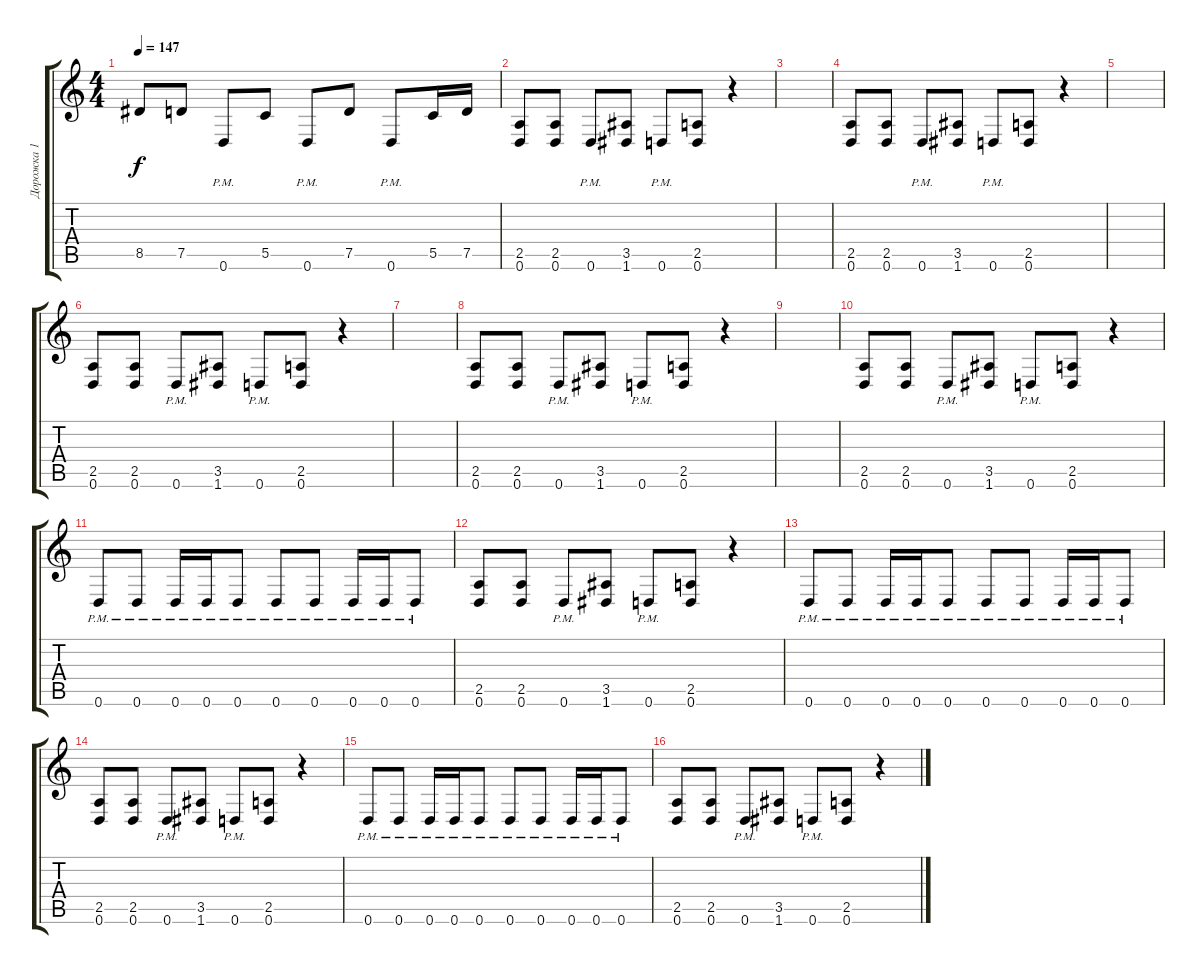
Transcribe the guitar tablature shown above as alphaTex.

\track ("Дорожка 1" "Дорожка 1") {instrument distortionguitar}
\staff {score tabs}
\tuning (D4 A3 F3 C3 G2 D2) {hide}
\ts (4 4)
\tempo 147
\clef g2
\ks c
8.5.8{dy f} 7.5.8 0.6{pm}.8 5.5.8 0.6{pm}.8 7.5.8 0.6{pm}.8 5.5.16 7.5.16 |
(2.5 0.6).8 (2.5 0.6).8 0.6{pm}.8 (3.5 1.6).8 0.6{pm}.8 (2.5 0.6).8 r.4 |
|
(2.5 0.6).8 (2.5 0.6).8 0.6{pm}.8 (3.5 1.6).8 0.6{pm}.8 (2.5 0.6).8 r.4 |
|
(2.5 0.6).8 (2.5 0.6).8 0.6{pm}.8 (3.5 1.6).8 0.6{pm}.8 (2.5 0.6).8 r.4 |
|
(2.5 0.6).8 (2.5 0.6).8 0.6{pm}.8 (3.5 1.6).8 0.6{pm}.8 (2.5 0.6).8 r.4 |
|
(2.5 0.6).8 (2.5 0.6).8 0.6{pm}.8 (3.5 1.6).8 0.6{pm}.8 (2.5 0.6).8 r.4 |
0.6{pm}.8 0.6{pm}.8 0.6{pm}.16 0.6{pm}.16 0.6{pm}.8 0.6{pm}.8 0.6{pm}.8 0.6{pm}.16 0.6{pm}.16 0.6{pm}.8 |
(2.5 0.6).8 (2.5 0.6).8 0.6{pm}.8 (3.5 1.6).8 0.6{pm}.8 (2.5 0.6).8 r.4 |
0.6{pm}.8 0.6{pm}.8 0.6{pm}.16 0.6{pm}.16 0.6{pm}.8 0.6{pm}.8 0.6{pm}.8 0.6{pm}.16 0.6{pm}.16 0.6{pm}.8 |
(2.5 0.6).8 (2.5 0.6).8 0.6{pm}.8 (3.5 1.6).8 0.6{pm}.8 (2.5 0.6).8 r.4 |
0.6{pm}.8 0.6{pm}.8 0.6{pm}.16 0.6{pm}.16 0.6{pm}.8 0.6{pm}.8 0.6{pm}.8 0.6{pm}.16 0.6{pm}.16 0.6{pm}.8 |
(2.5 0.6).8 (2.5 0.6).8 0.6{pm}.8 (3.5 1.6).8 0.6{pm}.8 (2.5 0.6).8 r.4
